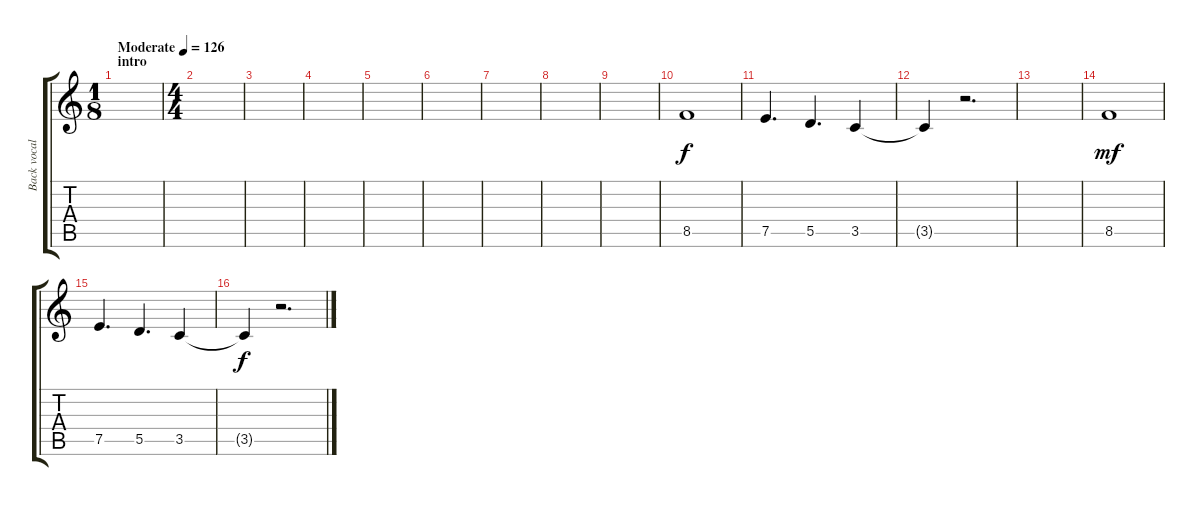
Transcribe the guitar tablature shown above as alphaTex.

\track ("Back vocal" "Back vocal") {instrument acousticguitarsteel}
\staff {score tabs}
\tuning (E4 B3 G3 D3 A2 E2) {hide}
\ts (1 8)
\section ("" "intro")
\tempo (126 "Moderate")
\clef g2
\ks c
|
\ts (4 4)
|
|
|
|
|
|
|
|
8.5.1 |
7.5.4{d} 5.5.4{d} 3.5.4 |
3.5{t}.4 r.2{d} |
|
8.5.1{dy mf} |
7.5.4{d} 5.5.4{d} 3.5.4 |
3.5{t}.4{dy f} r.2{d}
